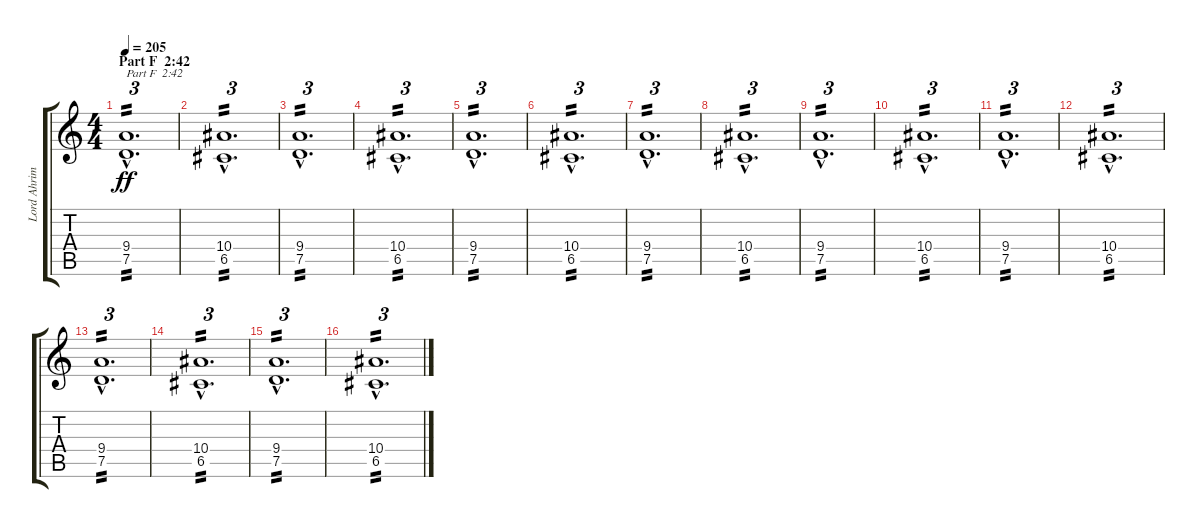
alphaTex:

\track ("Lord Ahrimam" "Lord Ahrim") {instrument distortionguitar}
\staff {score tabs}
\tuning (D4 A3 F3 C3 G2 D2) {hide}
\ts (4 4)
\section ("" "Part F  2:42")
\tempo 205
\clef g2
\ks c
(9.4{hac} 7.5{hac}).1{d tu (3 2) txt "Part F  2:42" tp 2 dy ff} |
(10.4{hac} 6.5{hac}).1{d tu (3 2) tp 2} |
(9.4{hac} 7.5{hac}).1{d tu (3 2) tp 2} |
(10.4{hac} 6.5{hac}).1{d tu (3 2) tp 2} |
(9.4{hac} 7.5{hac}).1{d tu (3 2) tp 2} |
(10.4{hac} 6.5{hac}).1{d tu (3 2) tp 2} |
(9.4{hac} 7.5{hac}).1{d tu (3 2) tp 2} |
(10.4{hac} 6.5{hac}).1{d tu (3 2) tp 2} |
(9.4{hac} 7.5{hac}).1{d tu (3 2) tp 2} |
(10.4{hac} 6.5{hac}).1{d tu (3 2) tp 2} |
(9.4{hac} 7.5{hac}).1{d tu (3 2) tp 2} |
(10.4{hac} 6.5{hac}).1{d tu (3 2) tp 2} |
(9.4{hac} 7.5{hac}).1{d tu (3 2) tp 2} |
(10.4{hac} 6.5{hac}).1{d tu (3 2) tp 2} |
(9.4{hac} 7.5{hac}).1{d tu (3 2) tp 2} |
(10.4{hac} 6.5{hac}).1{d tu (3 2) tp 2}
